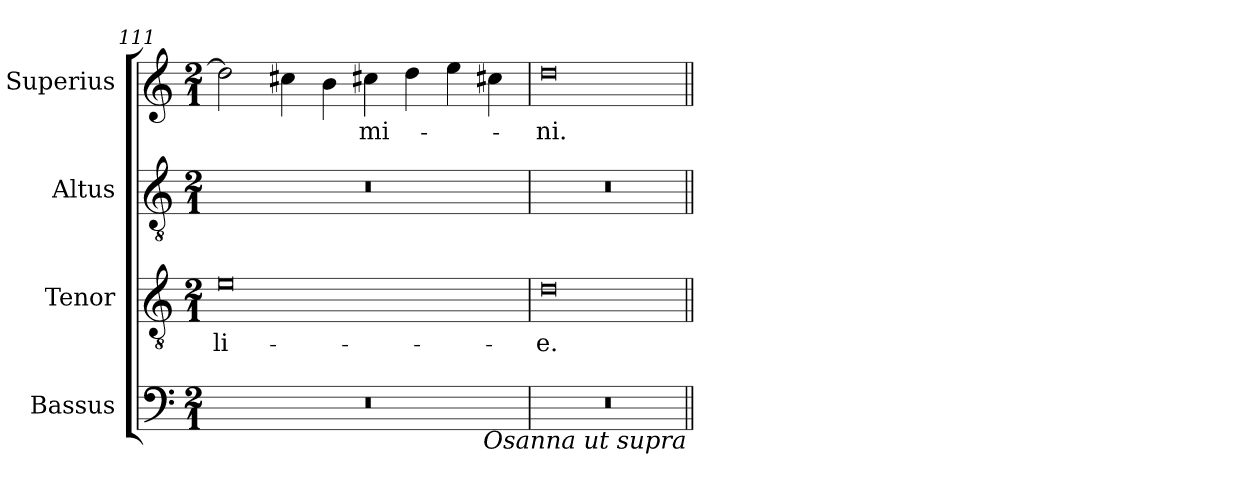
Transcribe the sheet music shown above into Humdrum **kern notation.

**kern	**kern	**text	**kern	**kern	**text
*part4	*part3	*part3	*part2	*part1	*part1
*staff4	*staff3	*staff3	*staff2	*staff1	*staff1
*I"Bassus	*I"Tenor	*	*I"Altus	*I"Superius	*
*I'B	*I'T	*	*I'A	*I'S	*
*clefF4	*clefGv2	*	*clefGv2	*clefG2	*
*k[]	*k[]	*	*k[]	*k[]	*
*M2/1	*M2/1	*	*M2/1	*M2/1	*
=111	=111	=111	=111	=111	=111
0r	0e	-li-	0r	2dd\]	.
.	.	.	.	4cc#X\	.
.	.	.	.	4b\	.
.	.	.	.	4cc#X\	-mi-
.	.	.	.	4dd\	.
.	.	.	.	4ee\	.
.	.	.	.	4cc#X\	.
=112	=112	=112	=112	=112	=112
0r	0d	-e.	0r	0dd	-ni.
!LO:TX:b:i:rj:t=Osanna ut supra	!	!	!	!	!
=||	=||	=||	=||	=||	=||
*-	*-	*-	*-	*-	*-
